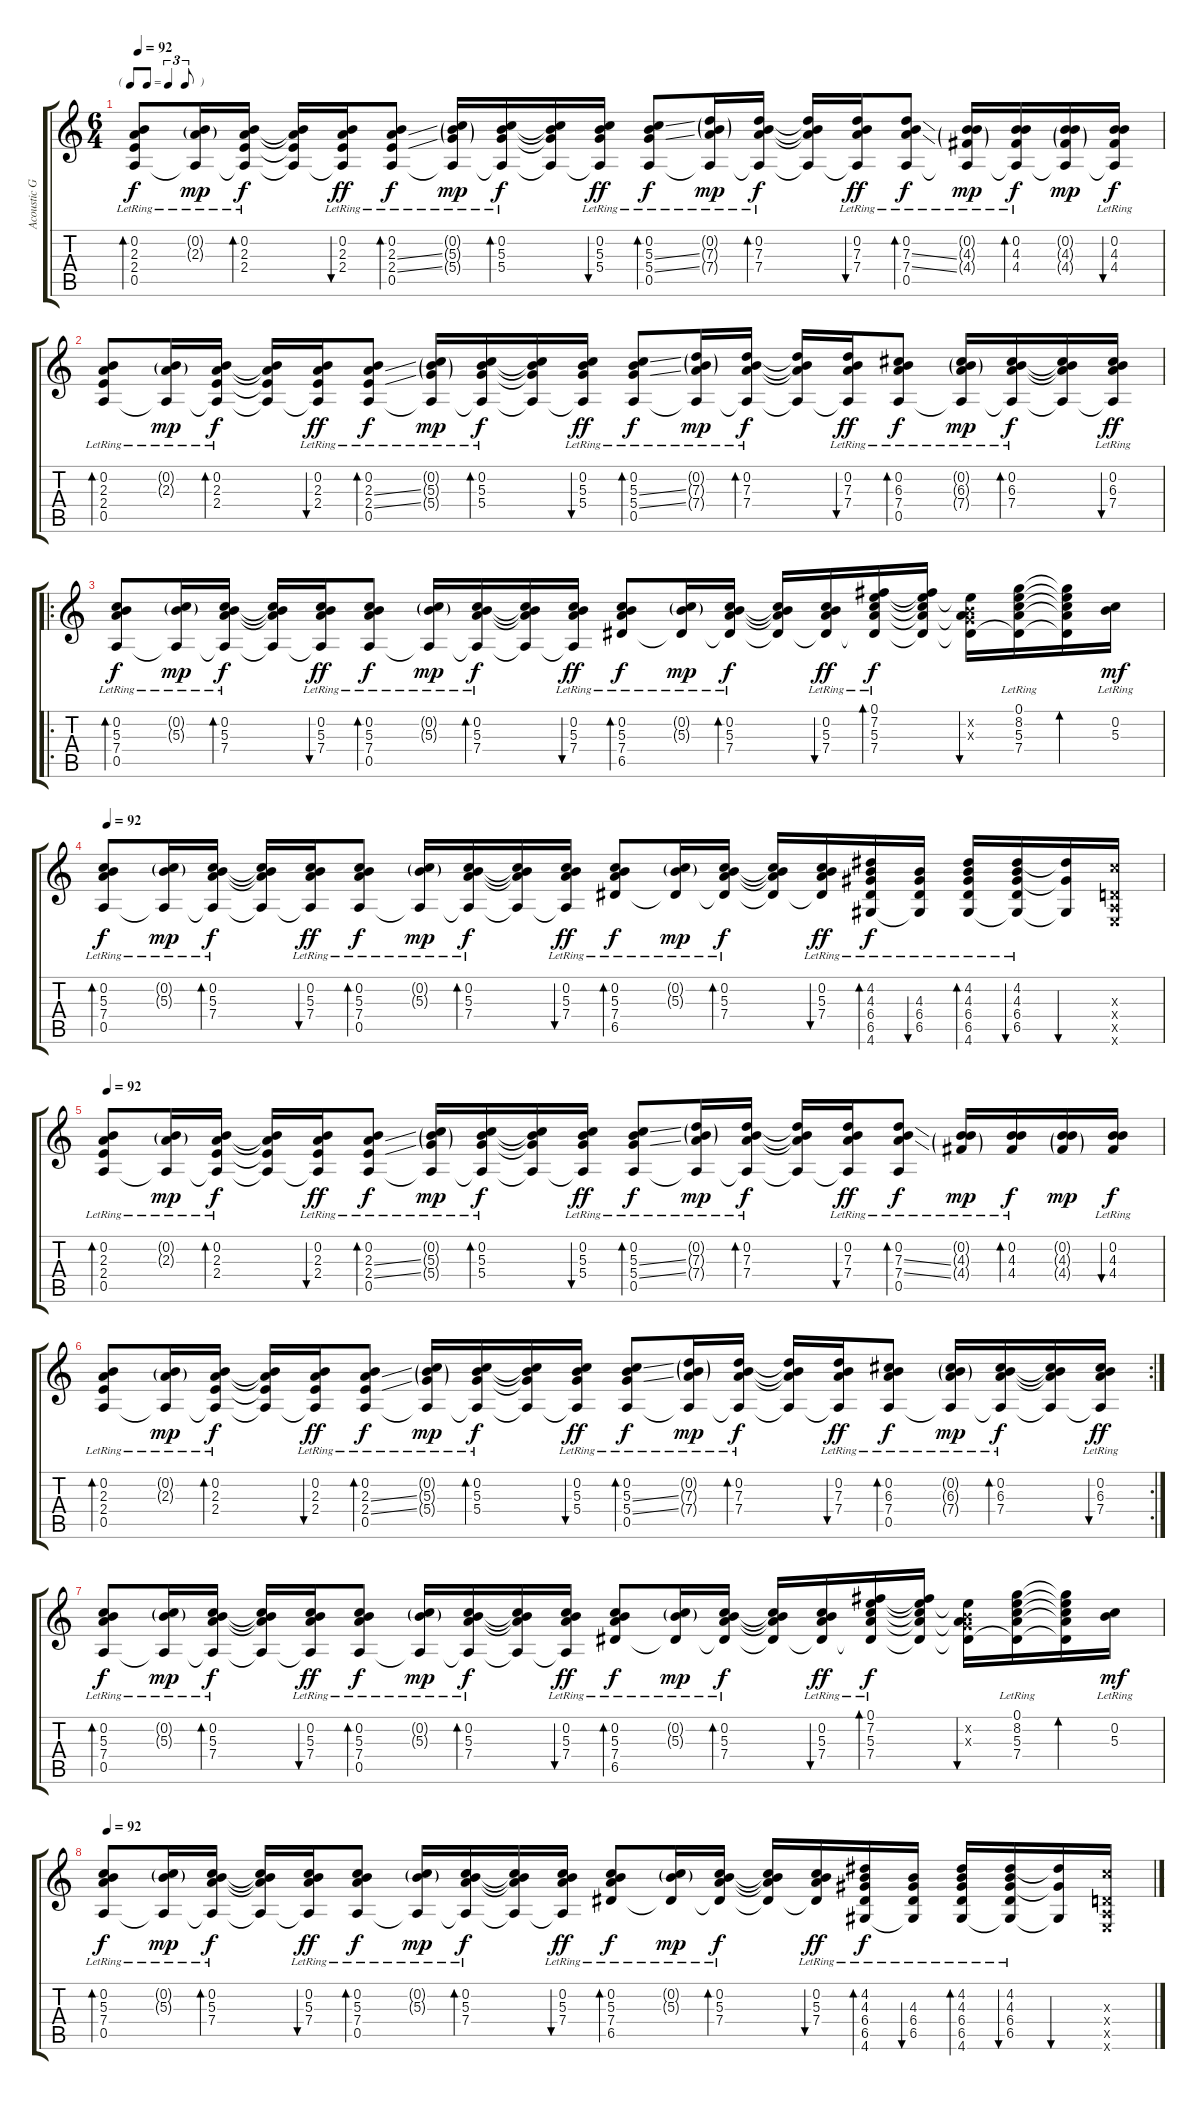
\track ("Acoustic Guitar" "Acoustic G") {instrument acousticguitarsteel}
\staff {score tabs}
\tuning (E4 B3 G3 D3 A2 E2) {hide}
\ts (6 4)
\tf triplet8th
\tempo 92
\clef g2
\ks c
(0.2{lr} 2.3{lr} 2.4{lr} 0.5{lr}).8{bd 60 dy f volume 14} (0.2{g lr} 2.3{g lr} 0.5{t}).16{dy mp} (0.2{lr} 2.3{lr} 2.4{lr} 0.5{t}).16{bd 60 dy f} (0.2{t} 2.3{t} 2.4{t} 0.5{t}).16 (0.2{lr} 2.3{lr} 2.4{lr} 0.5{t}).16{bu 60 dy ff} (0.2{lr} 2.3{ss} 2.4{ss} 0.5{lr}).8{bd 60 dy f} (0.2{g lr} 5.3{g lr} 5.4{g lr} 0.5{t}).16{dy mp} (0.2{lr} 5.3{lr} 5.4{lr} 0.5{t}).16{bd 60 dy f} (0.2{t} 5.3{t} 5.4{t} 0.5{t}).16 (0.2{lr} 5.3{lr} 5.4{lr} 0.5{t}).16{bu 60 dy ff} (0.2{lr} 5.3{ss} 5.4{ss} 0.5{lr}).8{bd 60 dy f} (0.2{g lr} 7.3{g lr} 7.4{g lr} 0.5{t}).16{dy mp} (0.2{lr} 7.3{lr} 7.4{lr} 0.5{t}).16{bd 60 dy f} (0.2{t} 7.3{t} 7.4{t} 0.5{t}).16 (0.2{lr} 7.3{lr} 7.4{lr} 0.5{t}).16{bu 60 dy ff} (0.2{lr} 7.3{ss} 7.4{ss} 0.5{lr}).8{bd 60 dy f} (0.2{g lr} 4.3{g lr} 4.4{g lr} 0.5{t}).16{dy mp} (0.2{lr} 4.3{lr} 4.4{lr} 0.5{t}).16{bd 60 dy f} (0.2{g} 4.3{g} 4.4{g} 0.5{t}).16{dy mp} (0.2{lr} 4.3{lr} 4.4{lr} 0.5{t}).16{bu 60 dy f} |
(0.2{lr} 2.3{lr} 2.4{lr} 0.5{lr}).8{bd 60 volume 14} (0.2{g lr} 2.3{g lr} 0.5{t}).16{dy mp} (0.2{lr} 2.3{lr} 2.4{lr} 0.5{t}).16{bd 60 dy f} (0.2{t} 2.3{t} 2.4{t} 0.5{t}).16 (0.2{lr} 2.3{lr} 2.4{lr} 0.5{t}).16{bu 60 dy ff} (0.2{lr} 2.3{ss} 2.4{ss} 0.5{lr}).8{bd 60 dy f} (0.2{g lr} 5.3{g lr} 5.4{g lr} 0.5{t}).16{dy mp} (0.2{lr} 5.3{lr} 5.4{lr} 0.5{t}).16{bd 60 dy f} (0.2{t} 5.3{t} 5.4{t} 0.5{t}).16 (0.2{lr} 5.3{lr} 5.4{lr} 0.5{t}).16{bu 60 dy ff} (0.2{lr} 5.3{ss} 5.4{ss} 0.5{lr}).8{bd 60 dy f} (0.2{g lr} 7.3{g lr} 7.4{g lr} 0.5{t}).16{dy mp} (0.2{lr} 7.3{lr} 7.4{lr} 0.5{t}).16{bd 60 dy f} (0.2{t} 7.3{t} 7.4{t} 0.5{t}).16 (0.2{lr} 7.3{lr} 7.4{lr} 0.5{t}).16{bu 60 dy ff} (0.2{lr} 6.3 7.4 0.5{lr}).8{bd 60 dy f} (0.2{g lr} 6.3{g lr} 7.4{g lr} 0.5{t}).16{dy mp} (0.2{lr} 6.3{lr} 7.4{lr} 0.5{t}).16{bd 60 dy f} (0.2{t} 6.3{t} 7.4{t} 0.5{t}).16 (0.2{lr} 6.3{lr} 7.4{lr} 0.5{t}).16{bu 60 dy ff} |
\ro
(0.2{lr} 5.3{lr} 7.4{lr} 0.5{lr}).8{bd 60 dy f volume 14} (0.2{g lr} 5.3{g lr} 0.5{t}).16{dy mp} (0.2{lr} 5.3{lr} 7.4{lr} 0.5{t}).16{bd 60 dy f} (0.2{t} 5.3{t} 7.4{t} 0.5{t}).16 (0.2{lr} 5.3{lr} 7.4{lr} 0.5{t}).16{bu 60 dy ff} (0.2{lr} 5.3{lr} 7.4{lr} 0.5{lr}).8{bd 60 dy f} (0.2{g lr} 5.3{g lr} 0.5{t}).16{dy mp} (0.2{lr} 5.3{lr} 7.4{lr} 0.5{t}).16{bd 60 dy f} (0.2{t} 5.3{t} 7.4{t} 0.5{t}).16 (0.2{lr} 5.3{lr} 7.4{lr} 0.5{t}).16{bu 60 dy ff} (0.2{lr} 5.3{lr} 7.4{lr} 6.5{lr}).8{bd 60 dy f} (0.2{g lr} 5.3{g} 6.5{t}).16{dy mp} (0.2{lr} 5.3{lr} 7.4{lr} 6.5{t}).16{bd 60 dy f} (0.2{t} 5.3{t} 7.4{t} 6.5{t}).16 (0.2{lr} 5.3{lr} 7.4{lr} 6.5{t}).16{bu 60 dy ff} (0.1{lr} 7.2{lr} 5.3{lr} 7.4{lr} 6.5{t}).16{bd 60 dy f} (0.1{t} 7.2{t} 5.3{t} 7.4{t} 6.5{t}).16 (0.1{t} 0.2{x} 0.3{x} 7.4{t} 6.5{t}).16{bu 60} (0.1{lr} 8.2 5.3{lr} 7.4{lr} 6.5{t}).16 (0.1{t} 8.2{t} 5.3{t} 7.4{t} 6.5{t}).16{bd 60} (0.2{lr} 5.3{lr}).16{dy mf} |
\tempo 92
(0.2{lr} 5.3{lr} 7.4{lr} 0.5{lr}).8{bd 60 dy f volume 14} (0.2{g lr} 5.3{g lr} 0.5{t}).16{dy mp} (0.2{lr} 5.3{lr} 7.4{lr} 0.5{t}).16{bd 60 dy f} (0.2{t} 5.3{t} 7.4{t} 0.5{t}).16 (0.2{lr} 5.3{lr} 7.4{lr} 0.5{t}).16{bu 60 dy ff} (0.2{lr} 5.3{lr} 7.4{lr} 0.5{lr}).8{bd 60 dy f} (0.2{g lr} 5.3{g lr} 0.5{t}).16{dy mp} (0.2{lr} 5.3{lr} 7.4{lr} 0.5{t}).16{bd 60 dy f} (0.2{t} 5.3{t} 7.4{t} 0.5{t}).16 (0.2{lr} 5.3{lr} 7.4{lr} 0.5{t}).16{bu 60 dy ff} (0.2{lr} 5.3{lr} 7.4{lr} 6.5{lr}).8{bd 60 dy f} (0.2{g lr} 5.3{g} 6.5{t}).16{dy mp} (0.2{lr} 5.3{lr} 7.4{lr} 6.5{t}).16{bd 60 dy f} (0.2{t} 5.3{t} 7.4{t} 6.5{t}).16 (0.2{lr} 5.3{lr} 7.4{lr} 6.5{t}).16{bu 60 dy ff} (4.2{lr} 4.3 6.4 6.5{lr} 4.6{lr}).16{bd 60 dy f} (4.3{lr} 6.4{lr} 6.5{lr} 4.6{t}).16{bu 60} (4.2{lr} 4.3{lr} 6.4{lr} 6.5{lr} 4.6{lr}).16{bd 60} (4.2{lr} 4.3 6.4 6.5{lr} 4.6{t}).16{bu 60} (4.2{t} 6.4{t} 4.6{t}).16{bu 30} (5.3{x} 0.4{x} 0.5{x} 0.6{x}).16 |
\tempo 92
(0.2{lr} 2.3{lr} 2.4{lr} 0.5{lr}).8{bd 60 volume 14} (0.2{g lr} 2.3{g lr} 0.5{t}).16{dy mp} (0.2{lr} 2.3{lr} 2.4{lr} 0.5{t}).16{bd 60 dy f} (0.2{t} 2.3{t} 2.4{t} 0.5{t}).16 (0.2{lr} 2.3{lr} 2.4{lr} 0.5{t}).16{bu 60 dy ff} (0.2{lr} 2.3{ss} 2.4{ss} 0.5{lr}).8{bd 60 dy f} (0.2{g lr} 5.3{g lr} 5.4{g lr} 0.5{t}).16{dy mp} (0.2{lr} 5.3{lr} 5.4{lr} 0.5{t}).16{bd 60 dy f} (0.2{t} 5.3{t} 5.4{t} 0.5{t}).16 (0.2{lr} 5.3{lr} 5.4{lr} 0.5{t}).16{bu 60 dy ff} (0.2{lr} 5.3{ss} 5.4{ss} 0.5{lr}).8{bd 60 dy f} (0.2{g lr} 7.3{g lr} 7.4{g lr} 0.5{t}).16{dy mp} (0.2{lr} 7.3{lr} 7.4{lr} 0.5{t}).16{bd 60 dy f} (0.2{t} 7.3{t} 7.4{t} 0.5{t}).16 (0.2{lr} 7.3{lr} 7.4{lr} 0.5{t}).16{bu 60 dy ff} (0.2{lr} 7.3{ss} 7.4{ss} 0.5{lr}).8{bd 60 dy f} (0.2{g lr} 4.3{g lr} 4.4{g lr}).16{dy mp} (0.2{lr} 4.3{lr} 4.4{lr}).16{bd 60 dy f} (0.2{g} 4.3{g} 4.4{g}).16{dy mp} (0.2{lr} 4.3{lr} 4.4{lr}).16{bu 60 dy f} |
\rc 2
(0.2{lr} 2.3{lr} 2.4{lr} 0.5{lr}).8{bd 60 volume 14} (0.2{g lr} 2.3{g lr} 0.5{t}).16{dy mp} (0.2{lr} 2.3{lr} 2.4{lr} 0.5{t}).16{bd 60 dy f} (0.2{t} 2.3{t} 2.4{t} 0.5{t}).16 (0.2{lr} 2.3{lr} 2.4{lr} 0.5{t}).16{bu 60 dy ff} (0.2{lr} 2.3{ss} 2.4{ss} 0.5{lr}).8{bd 60 dy f} (0.2{g lr} 5.3{g lr} 5.4{g lr} 0.5{t}).16{dy mp} (0.2{lr} 5.3{lr} 5.4{lr} 0.5{t}).16{bd 60 dy f} (0.2{t} 5.3{t} 5.4{t} 0.5{t}).16 (0.2{lr} 5.3{lr} 5.4{lr} 0.5{t}).16{bu 60 dy ff} (0.2{lr} 5.3{ss} 5.4{ss} 0.5{lr}).8{bd 60 dy f} (0.2{g lr} 7.3{g lr} 7.4{g lr} 0.5{t}).16{dy mp} (0.2{lr} 7.3{lr} 7.4{lr} 0.5{t}).16{bd 60 dy f} (0.2{t} 7.3{t} 7.4{t} 0.5{t}).16 (0.2{lr} 7.3{lr} 7.4{lr} 0.5{t}).16{bu 60 dy ff} (0.2{lr} 6.3 7.4 0.5{lr}).8{bd 60 dy f} (0.2{g lr} 6.3{g lr} 7.4{g lr} 0.5{t}).16{dy mp} (0.2{lr} 6.3{lr} 7.4{lr} 0.5{t}).16{bd 60 dy f} (0.2{t} 6.3{t} 7.4{t} 0.5{t}).16 (0.2{lr} 6.3{lr} 7.4{lr} 0.5{t}).16{bu 60 dy ff} |
(0.2{lr} 5.3{lr} 7.4{lr} 0.5{lr}).8{bd 60 dy f volume 14} (0.2{g lr} 5.3{g lr} 0.5{t}).16{dy mp} (0.2{lr} 5.3{lr} 7.4{lr} 0.5{t}).16{bd 60 dy f} (0.2{t} 5.3{t} 7.4{t} 0.5{t}).16 (0.2{lr} 5.3{lr} 7.4{lr} 0.5{t}).16{bu 60 dy ff} (0.2{lr} 5.3{lr} 7.4{lr} 0.5{lr}).8{bd 60 dy f} (0.2{g lr} 5.3{g lr} 0.5{t}).16{dy mp} (0.2{lr} 5.3{lr} 7.4{lr} 0.5{t}).16{bd 60 dy f} (0.2{t} 5.3{t} 7.4{t} 0.5{t}).16 (0.2{lr} 5.3{lr} 7.4{lr} 0.5{t}).16{bu 60 dy ff} (0.2{lr} 5.3{lr} 7.4{lr} 6.5{lr}).8{bd 60 dy f} (0.2{g lr} 5.3{g} 6.5{t}).16{dy mp} (0.2{lr} 5.3{lr} 7.4{lr} 6.5{t}).16{bd 60 dy f} (0.2{t} 5.3{t} 7.4{t} 6.5{t}).16 (0.2{lr} 5.3{lr} 7.4{lr} 6.5{t}).16{bu 60 dy ff} (0.1{lr} 7.2{lr} 5.3{lr} 7.4{lr} 6.5{t}).16{bd 60 dy f} (0.1{t} 7.2{t} 5.3{t} 7.4{t} 6.5{t}).16 (0.1{t} 0.2{x} 0.3{x} 7.4{t} 6.5{t}).16{bu 60} (0.1{lr} 8.2 5.3{lr} 7.4{lr} 6.5{t}).16 (0.1{t} 8.2{t} 5.3{t} 7.4{t} 6.5{t}).16{bd 60} (0.2{lr} 5.3{lr}).16{dy mf} |
\tempo 92
(0.2{lr} 5.3{lr} 7.4{lr} 0.5{lr}).8{bd 60 dy f volume 14} (0.2{g lr} 5.3{g lr} 0.5{t}).16{dy mp} (0.2{lr} 5.3{lr} 7.4{lr} 0.5{t}).16{bd 60 dy f} (0.2{t} 5.3{t} 7.4{t} 0.5{t}).16 (0.2{lr} 5.3{lr} 7.4{lr} 0.5{t}).16{bu 60 dy ff} (0.2{lr} 5.3{lr} 7.4{lr} 0.5{lr}).8{bd 60 dy f} (0.2{g lr} 5.3{g lr} 0.5{t}).16{dy mp} (0.2{lr} 5.3{lr} 7.4{lr} 0.5{t}).16{bd 60 dy f} (0.2{t} 5.3{t} 7.4{t} 0.5{t}).16 (0.2{lr} 5.3{lr} 7.4{lr} 0.5{t}).16{bu 60 dy ff} (0.2{lr} 5.3{lr} 7.4{lr} 6.5{lr}).8{bd 60 dy f} (0.2{g lr} 5.3{g} 6.5{t}).16{dy mp} (0.2{lr} 5.3{lr} 7.4{lr} 6.5{t}).16{bd 60 dy f} (0.2{t} 5.3{t} 7.4{t} 6.5{t}).16 (0.2{lr} 5.3{lr} 7.4{lr} 6.5{t}).16{bu 60 dy ff} (4.2{lr} 4.3 6.4 6.5{lr} 4.6{lr}).16{bd 60 dy f} (4.3{lr} 6.4{lr} 6.5{lr} 4.6{t}).16{bu 60} (4.2{lr} 4.3{lr} 6.4{lr} 6.5{lr} 4.6{lr}).16{bd 60} (4.2{lr} 4.3 6.4 6.5{lr} 4.6{t}).16{bu 60} (4.2{t} 6.4{t} 4.6{t}).16{bu 30} (5.3{x} 0.4{x} 0.5{x} 0.6{x}).16
